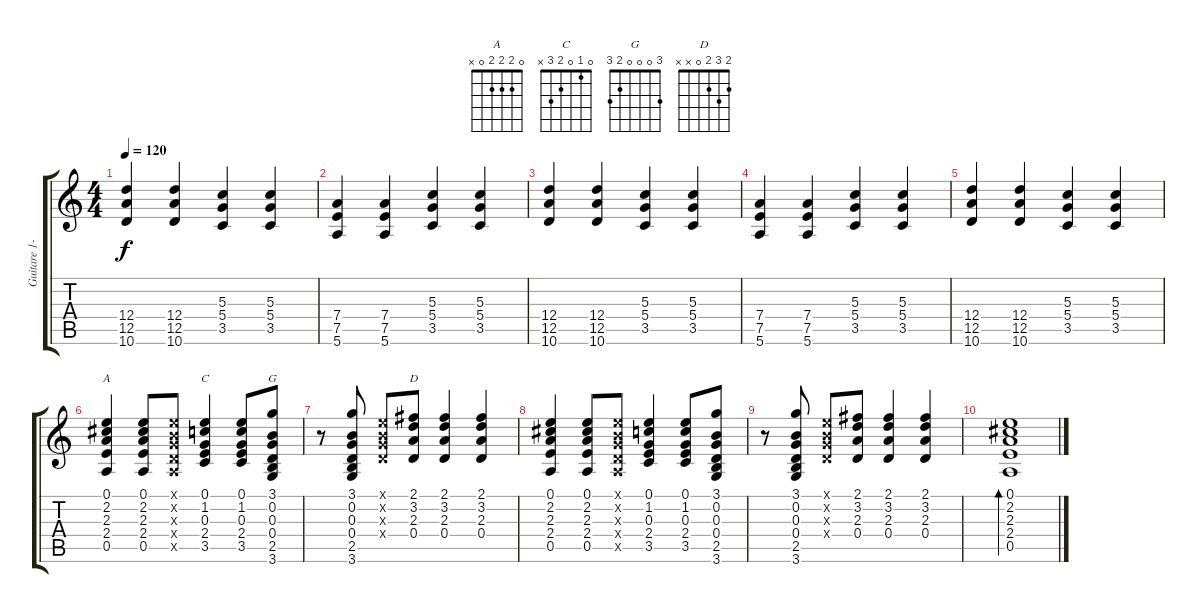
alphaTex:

\track ("Guitare 1-Accords" "Guitare 1-") {instrument acousticguitarnylon}
\staff {score tabs}
\tuning (E4 B3 G3 D3 A2 E2) {hide}
\chord ("A" 0 2 2 2 0 x)
\chord ("C" 0 1 0 2 3 x)
\chord ("G" 3 0 0 0 2 3)
\chord ("D" 2 3 2 0 x x)
\ts (4 4)
\tempo 120
\clef g2
\ks c
(12.4 12.5 10.6).4{dy f} (12.4 12.5 10.6).4 (5.3 5.4 3.5).4 (5.3 5.4 3.5).4 |
(7.4 7.5 5.6).4 (7.4 7.5 5.6).4 (5.3 5.4 3.5).4 (5.3 5.4 3.5).4 |
(12.4 12.5 10.6).4 (12.4 12.5 10.6).4 (5.3 5.4 3.5).4 (5.3 5.4 3.5).4 |
(7.4 7.5 5.6).4 (7.4 7.5 5.6).4 (5.3 5.4 3.5).4 (5.3 5.4 3.5).4 |
(12.4 12.5 10.6).4 (12.4 12.5 10.6).4 (5.3 5.4 3.5).4 (5.3 5.4 3.5).4 |
(0.1 2.2 2.3 2.4 0.5).4{ch "A"} (0.1 2.2 2.3 2.4 0.5).8 (0.1{x} 0.2{x} 0.3{x} 0.4{x} 0.5{x}).8 (0.1 1.2 0.3 2.4 3.5).4{ch "C"} (0.1 1.2 0.3 2.4 3.5).8 (3.1 0.2 0.3 0.4 2.5 3.6).8{ch "G"} |
r.8 (3.1 0.2 0.3 0.4 2.5 3.6).8 (0.1{x} 0.2{x} 0.3{x} 0.4{x}).8 (2.1 3.2 2.3 0.4).8{ch "D"} (2.1 3.2 2.3 0.4).4 (2.1 3.2 2.3 0.4).4 |
(0.1 2.2 2.3 2.4 0.5).4 (0.1 2.2 2.3 2.4 0.5).8 (0.1{x} 0.2{x} 0.3{x} 0.4{x} 0.5{x}).8 (0.1 1.2 0.3 2.4 3.5).4 (0.1 1.2 0.3 2.4 3.5).8 (3.1 0.2 0.3 0.4 2.5 3.6).8 |
r.8 (3.1 0.2 0.3 0.4 2.5 3.6).8 (0.1{x} 0.2{x} 0.3{x} 0.4{x}).8 (2.1 3.2 2.3 0.4).8 (2.1 3.2 2.3 0.4).4 (2.1 3.2 2.3 0.4).4 |
(0.1 2.2 2.3 2.4 0.5).1{bd 480}
